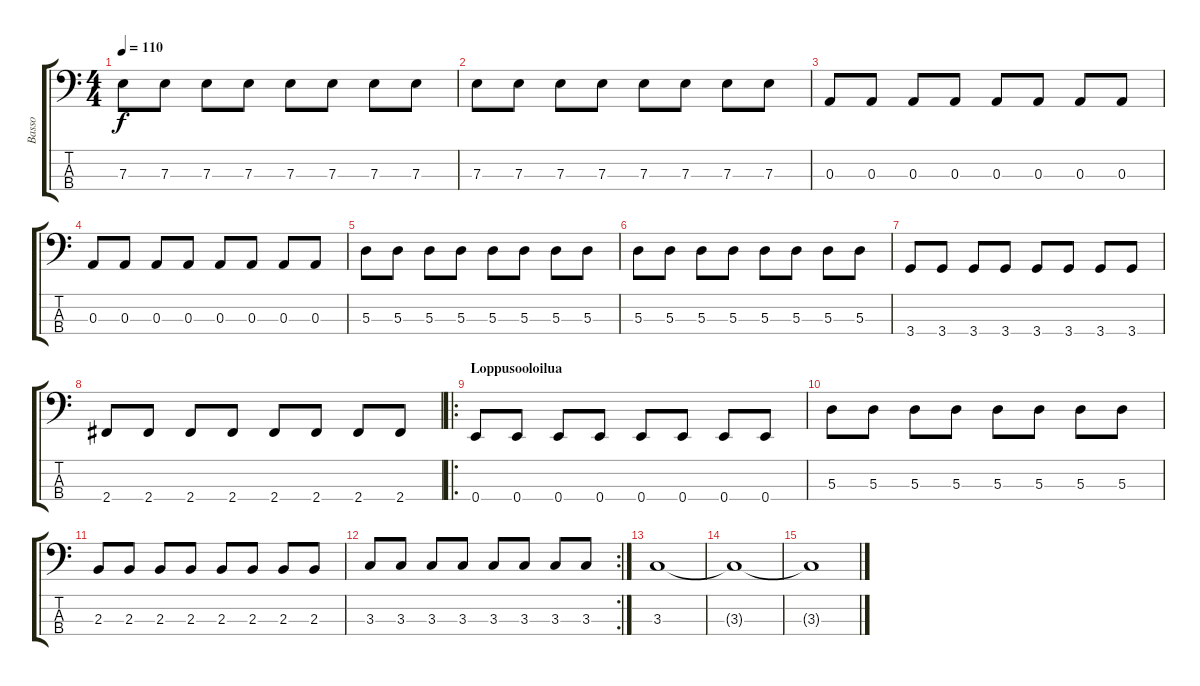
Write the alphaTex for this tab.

\track ("Basso" "Basso") {instrument electricbassfinger}
\staff {score tabs}
\tuning (Gb2 Db2 A1 E1) {hide}
\ts (4 4)
\tempo 110
\clef f4
\ks c
7.3.8{dy f} 7.3.8 7.3.8 7.3.8 7.3.8 7.3.8 7.3.8 7.3.8 |
7.3.8 7.3.8 7.3.8 7.3.8 7.3.8 7.3.8 7.3.8 7.3.8 |
0.3.8 0.3.8 0.3.8 0.3.8 0.3.8 0.3.8 0.3.8 0.3.8 |
0.3.8 0.3.8 0.3.8 0.3.8 0.3.8 0.3.8 0.3.8 0.3.8 |
5.3.8 5.3.8 5.3.8 5.3.8 5.3.8 5.3.8 5.3.8 5.3.8 |
5.3.8 5.3.8 5.3.8 5.3.8 5.3.8 5.3.8 5.3.8 5.3.8 |
3.4.8 3.4.8 3.4.8 3.4.8 3.4.8 3.4.8 3.4.8 3.4.8 |
2.4.8 2.4.8 2.4.8 2.4.8 2.4.8 2.4.8 2.4.8 2.4.8 |
\ro
\section ("" "Loppusooloilua")
0.4.8 0.4.8 0.4.8 0.4.8 0.4.8 0.4.8 0.4.8 0.4.8 |
5.3.8 5.3.8 5.3.8 5.3.8 5.3.8 5.3.8 5.3.8 5.3.8 |
2.3.8 2.3.8 2.3.8 2.3.8 2.3.8 2.3.8 2.3.8 2.3.8 |
\rc 2
3.3.8 3.3.8 3.3.8 3.3.8 3.3.8 3.3.8 3.3.8 3.3.8 |
3.3.1 |
3.3{t}.1 |
3.3{t}.1
